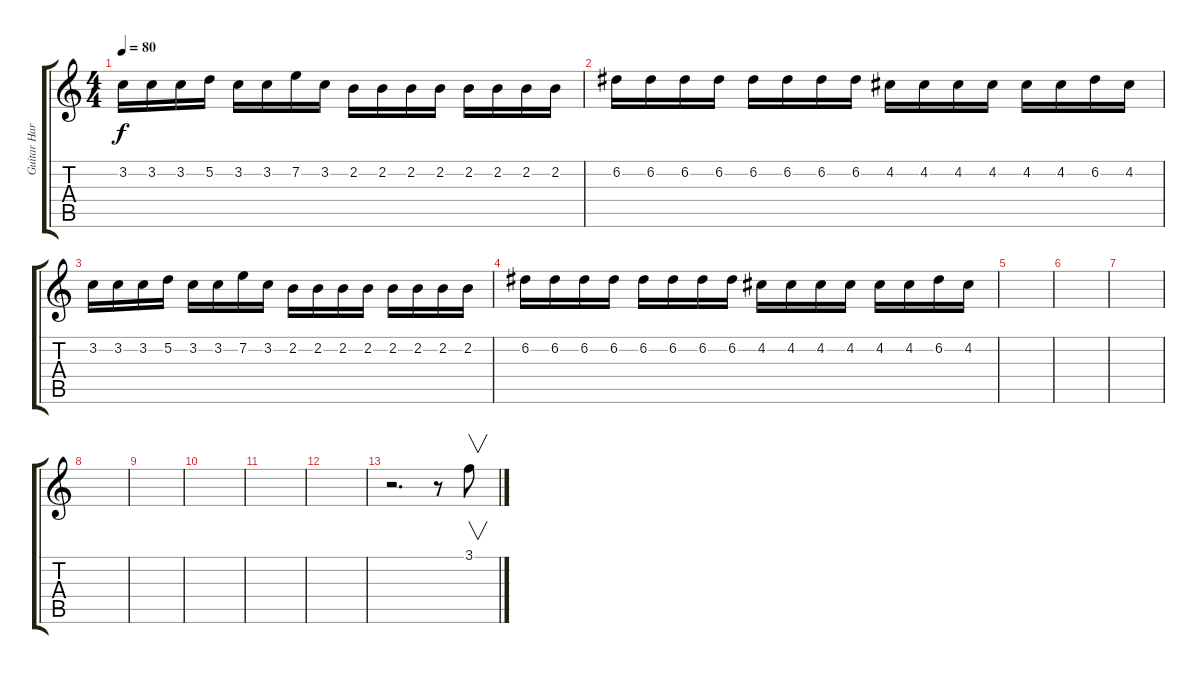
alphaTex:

\track ("Guitar Harmonics" "Guitar Har") {instrument guitarharmonics}
\staff {score tabs}
\tuning (D4 A3 F3 C3 G2 C2) {hide}
\ts (4 4)
\tempo 80
\clef g2
\ks c
3.2.16{dy f} 3.2.16 3.2.16 5.2.16 3.2.16 3.2.16 7.2.16 3.2.16 2.2.16 2.2.16 2.2.16 2.2.16 2.2.16 2.2.16 2.2.16 2.2.16 |
6.2.16 6.2.16 6.2.16 6.2.16 6.2.16 6.2.16 6.2.16 6.2.16 4.2.16 4.2.16 4.2.16 4.2.16 4.2.16 4.2.16 6.2.16 4.2.16 |
3.2.16 3.2.16 3.2.16 5.2.16 3.2.16 3.2.16 7.2.16 3.2.16 2.2.16 2.2.16 2.2.16 2.2.16 2.2.16 2.2.16 2.2.16 2.2.16 |
6.2.16 6.2.16 6.2.16 6.2.16 6.2.16 6.2.16 6.2.16 6.2.16 4.2.16 4.2.16 4.2.16 4.2.16 4.2.16 4.2.16 6.2.16 4.2.16 |
|
|
|
|
|
|
|
|
r.2{d} r.8 3.1.8{v}
